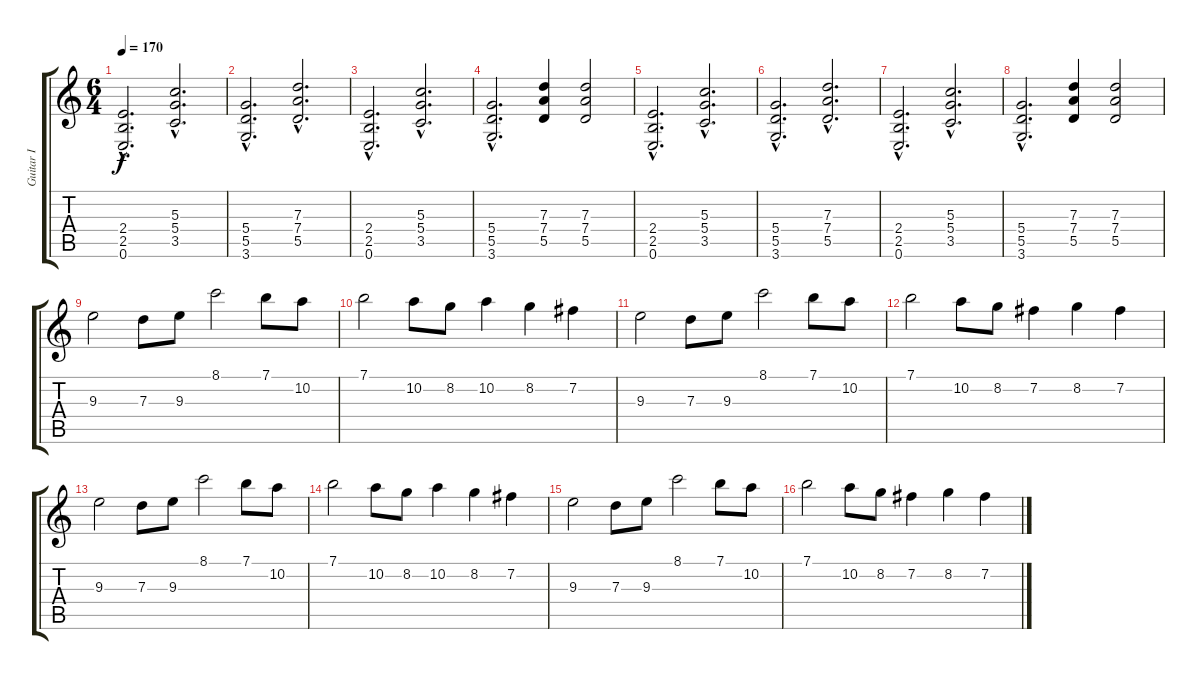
\track ("Guitar I" "Guitar I") {instrument distortionguitar}
\staff {score tabs}
\tuning (E4 B3 G3 D3 A2 E2) {hide}
\ts (6 4)
\tempo 170
\clef g2
\ks c
(2.4{hac} 2.5{hac} 0.6{hac}).2{d dy f volume 13} (5.3{hac} 5.4{hac} 3.5{hac}).2{d} |
(5.4{hac} 5.5{hac} 3.6{hac}).2{d} (7.3{hac} 7.4{hac} 5.5{hac}).2{d} |
(2.4{hac} 2.5{hac} 0.6{hac}).2{d} (5.3{hac} 5.4{hac} 3.5{hac}).2{d} |
(5.4{hac} 5.5{hac} 3.6{hac}).2{d} (7.3 7.4 5.5).4 (7.3 7.4 5.5).2 |
(2.4{hac} 2.5{hac} 0.6{hac}).2{d} (5.3{hac} 5.4{hac} 3.5{hac}).2{d} |
(5.4{hac} 5.5{hac} 3.6{hac}).2{d} (7.3{hac} 7.4{hac} 5.5{hac}).2{d} |
(2.4{hac} 2.5{hac} 0.6{hac}).2{d} (5.3{hac} 5.4{hac} 3.5{hac}).2{d} |
(5.4{hac} 5.5{hac} 3.6{hac}).2{d} (7.3 7.4 5.5).4 (7.3 7.4 5.5).2 |
9.3.2{instrument electricguitarjazz} 7.3.8 9.3.8 8.1.2 7.1.8 10.2.8 |
7.1.2 10.2.8 8.2.8 10.2.4 8.2.4 7.2.4 |
9.3.2 7.3.8 9.3.8 8.1.2 7.1.8 10.2.8 |
7.1.2 10.2.8 8.2.8 7.2.4 8.2.4 7.2.4 |
9.3.2 7.3.8 9.3.8 8.1.2 7.1.8 10.2.8 |
7.1.2 10.2.8 8.2.8 10.2.4 8.2.4 7.2.4 |
9.3.2 7.3.8 9.3.8 8.1.2 7.1.8 10.2.8 |
7.1.2 10.2.8 8.2.8 7.2.4 8.2.4 7.2.4
